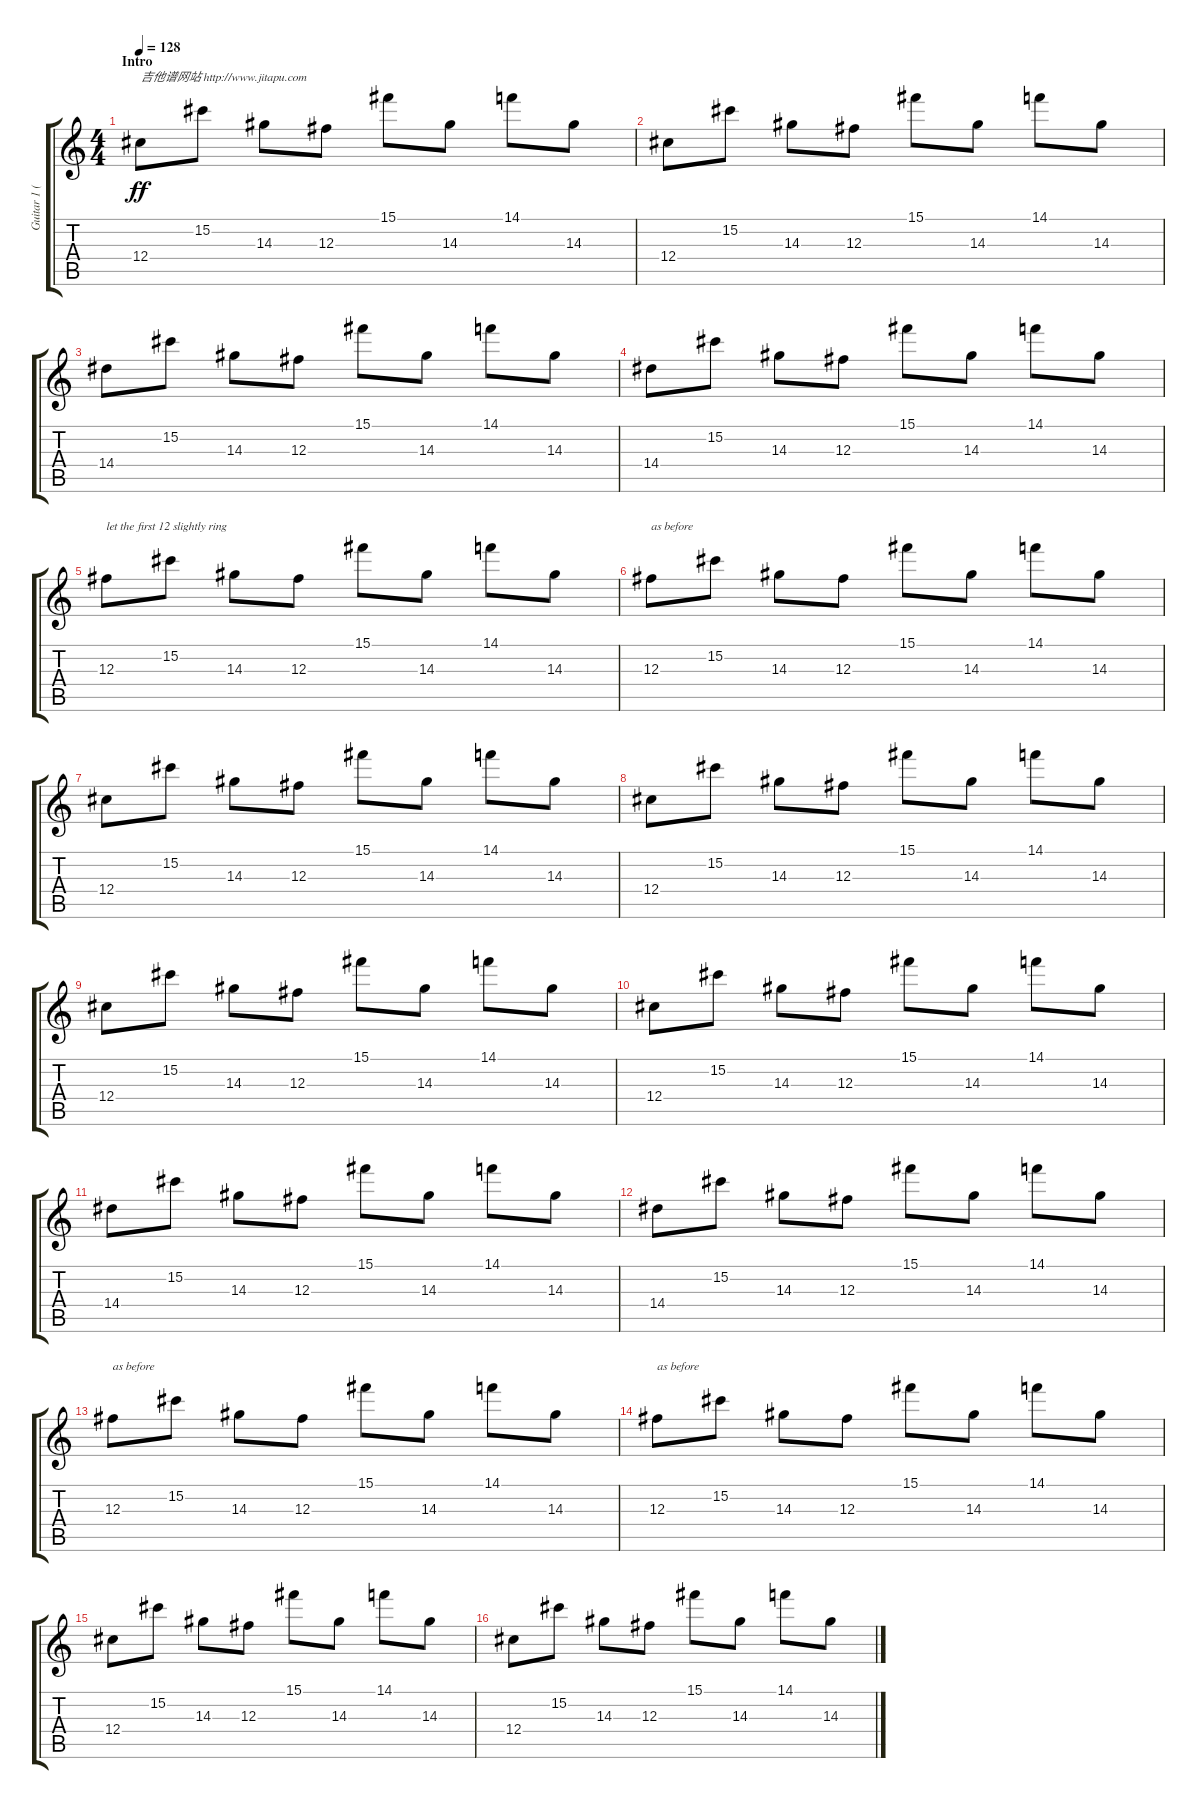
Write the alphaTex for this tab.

\track ("Guitar 1 (Slash)" "Guitar 1 (") {instrument overdrivenguitar}
\staff {score tabs}
\tuning (Eb4 Bb3 Gb3 Db3 Ab2 Eb2) {hide}
\ts (4 4)
\section ("" "Intro")
\tempo 128
\clef g2
\ks c
12.4.8{txt "吉他谱网站 http://www.jitapu.com" dy ff instrument overdrivenguitar} 15.2.8 14.3.8 12.3.8 15.1.8 14.3.8 14.1.8 14.3.8 |
12.4.8 15.2.8 14.3.8 12.3.8 15.1.8 14.3.8 14.1.8 14.3.8 |
14.4.8 15.2.8 14.3.8 12.3.8 15.1.8 14.3.8 14.1.8 14.3.8 |
14.4.8 15.2.8 14.3.8 12.3.8 15.1.8 14.3.8 14.1.8 14.3.8 |
12.3.8{txt "let the first 12 slightly ring"} 15.2.8 14.3.8 12.3.8 15.1.8 14.3.8 14.1.8 14.3.8 |
12.3.8{txt "as before"} 15.2.8 14.3.8 12.3.8 15.1.8 14.3.8 14.1.8 14.3.8 |
12.4.8 15.2.8 14.3.8 12.3.8 15.1.8 14.3.8 14.1.8 14.3.8 |
12.4.8 15.2.8 14.3.8 12.3.8 15.1.8 14.3.8 14.1.8 14.3.8 |
12.4.8 15.2.8 14.3.8 12.3.8 15.1.8 14.3.8 14.1.8 14.3.8 |
12.4.8 15.2.8 14.3.8 12.3.8 15.1.8 14.3.8 14.1.8 14.3.8 |
14.4.8 15.2.8 14.3.8 12.3.8 15.1.8 14.3.8 14.1.8 14.3.8 |
14.4.8 15.2.8 14.3.8 12.3.8 15.1.8 14.3.8 14.1.8 14.3.8 |
12.3.8{txt "as before"} 15.2.8 14.3.8 12.3.8 15.1.8 14.3.8 14.1.8 14.3.8 |
12.3.8{txt "as before"} 15.2.8 14.3.8 12.3.8 15.1.8 14.3.8 14.1.8 14.3.8 |
12.4.8 15.2.8 14.3.8 12.3.8 15.1.8 14.3.8 14.1.8 14.3.8 |
12.4.8 15.2.8 14.3.8 12.3.8 15.1.8 14.3.8 14.1.8 14.3.8
